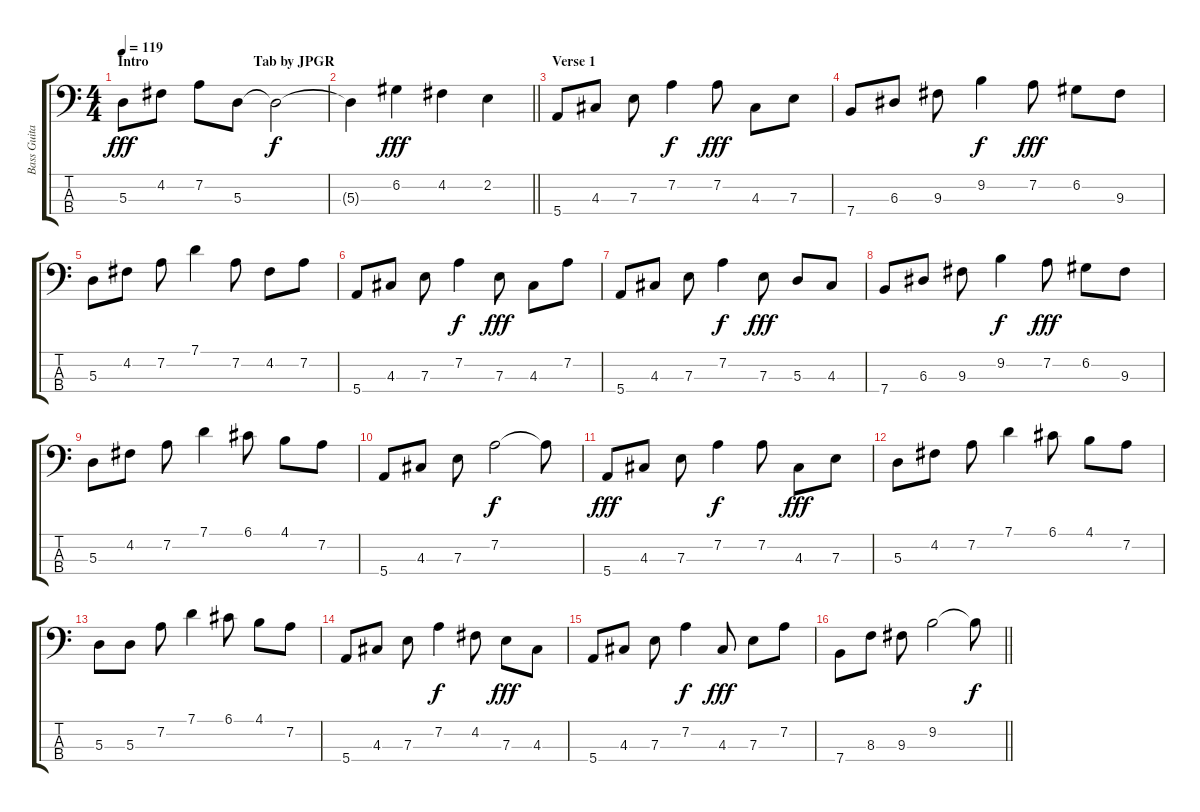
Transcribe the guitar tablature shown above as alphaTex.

\track ("Bass Guitar (Paul McCartney)" "Bass Guita") {instrument electricbassfinger}
\staff {score tabs}
\tuning (G2 D2 A1 E1) {hide}
\ts (4 4)
\section ("" "Intro                              Tab by JPGR")
\tempo 119
\clef f4
\ks c
5.3.8{dy fff instrument electricbassfinger} 4.2.8 7.2.8 5.3.8 5.3{t}.2{dy f} |
\barLineRight lightlight
5.3{t}.4 6.2.4{dy fff} 4.2.4 2.2.4 |
\section ("" "Verse 1")
5.4.8 4.3.8 7.3.8 7.2.4{dy f} 7.2.8{dy fff} 4.3.8 7.3.8 |
7.4.8 6.3.8 9.3.8 9.2.4{dy f} 7.2.8{dy fff} 6.2.8 9.3.8 |
5.3.8 4.2.8 7.2.8 7.1.4 7.2.8 4.2.8 7.2.8 |
5.4.8 4.3.8 7.3.8 7.2.4{dy f} 7.3.8{dy fff} 4.3.8 7.2.8 |
5.4.8 4.3.8 7.3.8 7.2.4{dy f} 7.3.8{dy fff} 5.3.8 4.3.8 |
7.4.8 6.3.8 9.3.8 9.2.4{dy f} 7.2.8{dy fff} 6.2.8 9.3.8 |
5.3.8 4.2.8 7.2.8 7.1.4 6.1.8 4.1.8 7.2.8 |
5.4.8 4.3.8 7.3.8 7.2.2{dy f} 7.2{t}.8 |
5.4.8{dy fff} 4.3.8 7.3.8 7.2.4{dy f} 7.2.8 4.3.8{dy fff} 7.3.8 |
5.3.8 4.2.8 7.2.8 7.1.4 6.1.8 4.1.8 7.2.8 |
5.3.8 5.3.8 7.2.8 7.1.4 6.1.8 4.1.8 7.2.8 |
5.4.8 4.3.8 7.3.8 7.2.4{dy f} 4.2.8 7.3.8{dy fff} 4.3.8 |
5.4.8 4.3.8 7.3.8 7.2.4{dy f} 4.3.8{dy fff} 7.3.8 7.2.8 |
\barLineRight lightlight
7.4.8 8.3.8 9.3.8 9.2.2 9.2{t}.8{dy f}
